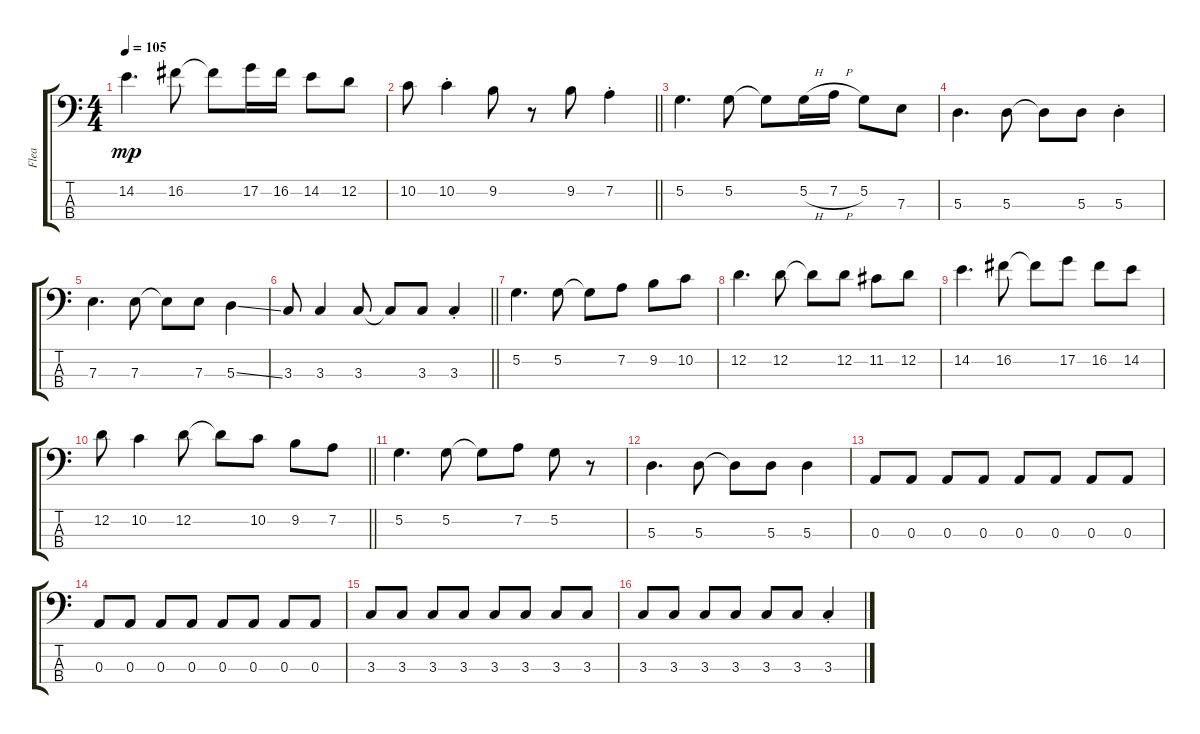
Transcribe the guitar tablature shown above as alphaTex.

\track ("Flea" "Flea") {instrument electricbassfinger}
\staff {score tabs}
\tuning (G2 D2 A1 E1) {hide}
\ts (4 4)
\tempo 105
\clef f4
\ks c
14.2.4{d dy mp} 16.2.8 16.2{t}.8 17.2.16 16.2.16 14.2.8 12.2.8 |
\barLineRight lightlight
10.2.8 10.2{st}.4 9.2.8 r.8 9.2.8 7.2{st}.4 |
5.2.4{d} 5.2.8 5.2{t}.8 5.2{h}.16 7.2{h}.16 5.2.8 7.3.8 |
5.3.4{d} 5.3.8 5.3{t}.8 5.3.8 5.3{st}.4 |
7.3.4{d} 7.3.8 7.3{t}.8 7.3.8 5.3{ss}.4 |
\barLineRight lightlight
3.3.8 3.3.4 3.3.8 3.3{t}.8 3.3.8 3.3{st}.4 |
5.2.4{d} 5.2.8 5.2{t}.8 7.2.8 9.2.8 10.2.8 |
12.2.4{d} 12.2.8 12.2{t}.8 12.2.8 11.2.8 12.2.8 |
14.2.4{d} 16.2.8 16.2{t}.8 17.2.8 16.2.8 14.2.8 |
\barLineRight lightlight
12.2.8 10.2.4 12.2.8 12.2{t}.8 10.2.8 9.2.8 7.2.8 |
5.2.4{d} 5.2.8 5.2{t}.8 7.2.8 5.2.8 r.8 |
5.3.4{d} 5.3.8 5.3{t}.8 5.3.8 5.3.4 |
0.3.8 0.3.8 0.3.8 0.3.8 0.3.8 0.3.8 0.3.8 0.3.8 |
0.3.8 0.3.8 0.3.8 0.3.8 0.3.8 0.3.8 0.3.8 0.3.8 |
3.3.8 3.3.8 3.3.8 3.3.8 3.3.8 3.3.8 3.3.8 3.3.8 |
3.3.8 3.3.8 3.3.8 3.3.8 3.3.8 3.3.8 3.3{st}.4
